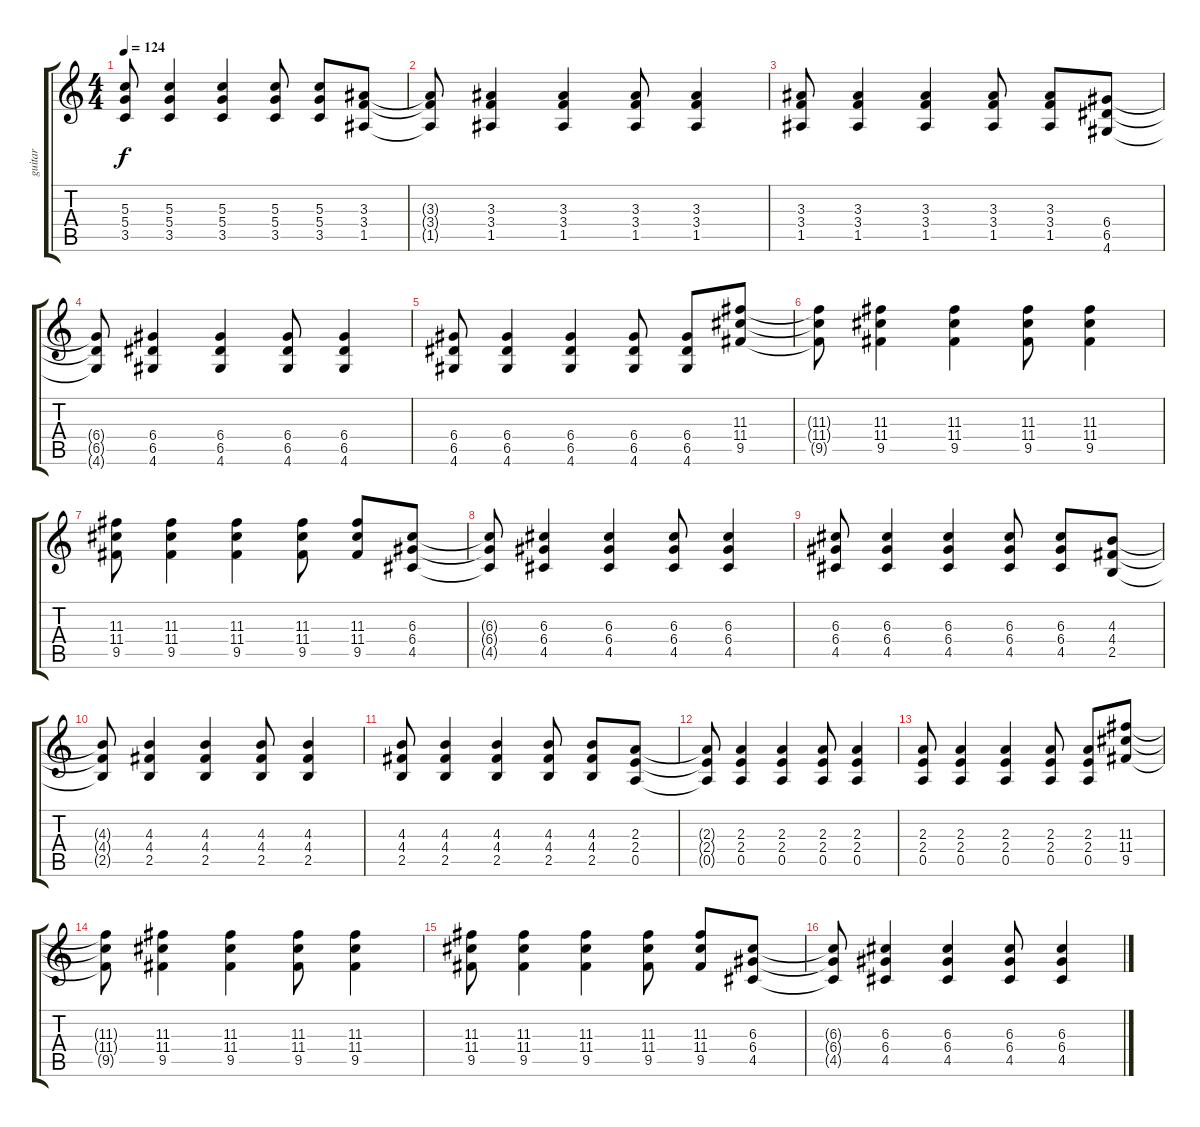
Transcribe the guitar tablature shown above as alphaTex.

\track ("guitar" "guitar") {instrument distortionguitar}
\staff {score tabs}
\tuning (E4 B3 G3 D3 A2 E2) {hide}
\ts (4 4)
\tempo 124
\clef g2
\ks c
(5.3 5.4 3.5).8{dy f} (5.3 5.4 3.5).4 (5.3 5.4 3.5).4 (5.3 5.4 3.5).8 (5.3 5.4 3.5).8 (3.3 3.4 1.5).8 |
(3.3{t} 3.4{t} 1.5{t}).8 (3.3 3.4 1.5).4 (3.3 3.4 1.5).4 (3.3 3.4 1.5).8 (3.3 3.4 1.5).4 |
(3.3 3.4 1.5).8 (3.3 3.4 1.5).4 (3.3 3.4 1.5).4 (3.3 3.4 1.5).8 (3.3 3.4 1.5).8 (6.4 6.5 4.6).8 |
(6.4{t} 6.5{t} 4.6{t}).8 (6.4 6.5 4.6).4 (6.4 6.5 4.6).4 (6.4 6.5 4.6).8 (6.4 6.5 4.6).4 |
(6.4 6.5 4.6).8 (6.4 6.5 4.6).4 (6.4 6.5 4.6).4 (6.4 6.5 4.6).8 (6.4 6.5 4.6).8 (11.3 11.4 9.5).8 |
(11.3{t} 11.4{t} 9.5{t}).8 (11.3 11.4 9.5).4 (11.3 11.4 9.5).4 (11.3 11.4 9.5).8 (11.3 11.4 9.5).4 |
(11.3 11.4 9.5).8 (11.3 11.4 9.5).4 (11.3 11.4 9.5).4 (11.3 11.4 9.5).8 (11.3 11.4 9.5).8 (6.3 6.4 4.5).8 |
(6.3{t} 6.4{t} 4.5{t}).8 (6.3 6.4 4.5).4 (6.3 6.4 4.5).4 (6.3 6.4 4.5).8 (6.3 6.4 4.5).4 |
(6.3 6.4 4.5).8 (6.3 6.4 4.5).4 (6.3 6.4 4.5).4 (6.3 6.4 4.5).8 (6.3 6.4 4.5).8 (4.3 4.4 2.5).8 |
(4.3{t} 4.4{t} 2.5{t}).8 (4.3 4.4 2.5).4 (4.3 4.4 2.5).4 (4.3 4.4 2.5).8 (4.3 4.4 2.5).4 |
(4.3 4.4 2.5).8 (4.3 4.4 2.5).4 (4.3 4.4 2.5).4 (4.3 4.4 2.5).8 (4.3 4.4 2.5).8 (2.3 2.4 0.5).8 |
(2.3{t} 2.4{t} 0.5{t}).8 (2.3 2.4 0.5).4 (2.3 2.4 0.5).4 (2.3 2.4 0.5).8 (2.3 2.4 0.5).4 |
(2.3 2.4 0.5).8 (2.3 2.4 0.5).4 (2.3 2.4 0.5).4 (2.3 2.4 0.5).8 (2.3 2.4 0.5).8 (11.3 11.4 9.5).8 |
(11.3{t} 11.4{t} 9.5{t}).8 (11.3 11.4 9.5).4 (11.3 11.4 9.5).4 (11.3 11.4 9.5).8 (11.3 11.4 9.5).4 |
(11.3 11.4 9.5).8 (11.3 11.4 9.5).4 (11.3 11.4 9.5).4 (11.3 11.4 9.5).8 (11.3 11.4 9.5).8 (6.3 6.4 4.5).8 |
(6.3{t} 6.4{t} 4.5{t}).8 (6.3 6.4 4.5).4 (6.3 6.4 4.5).4 (6.3 6.4 4.5).8 (6.3 6.4 4.5).4
